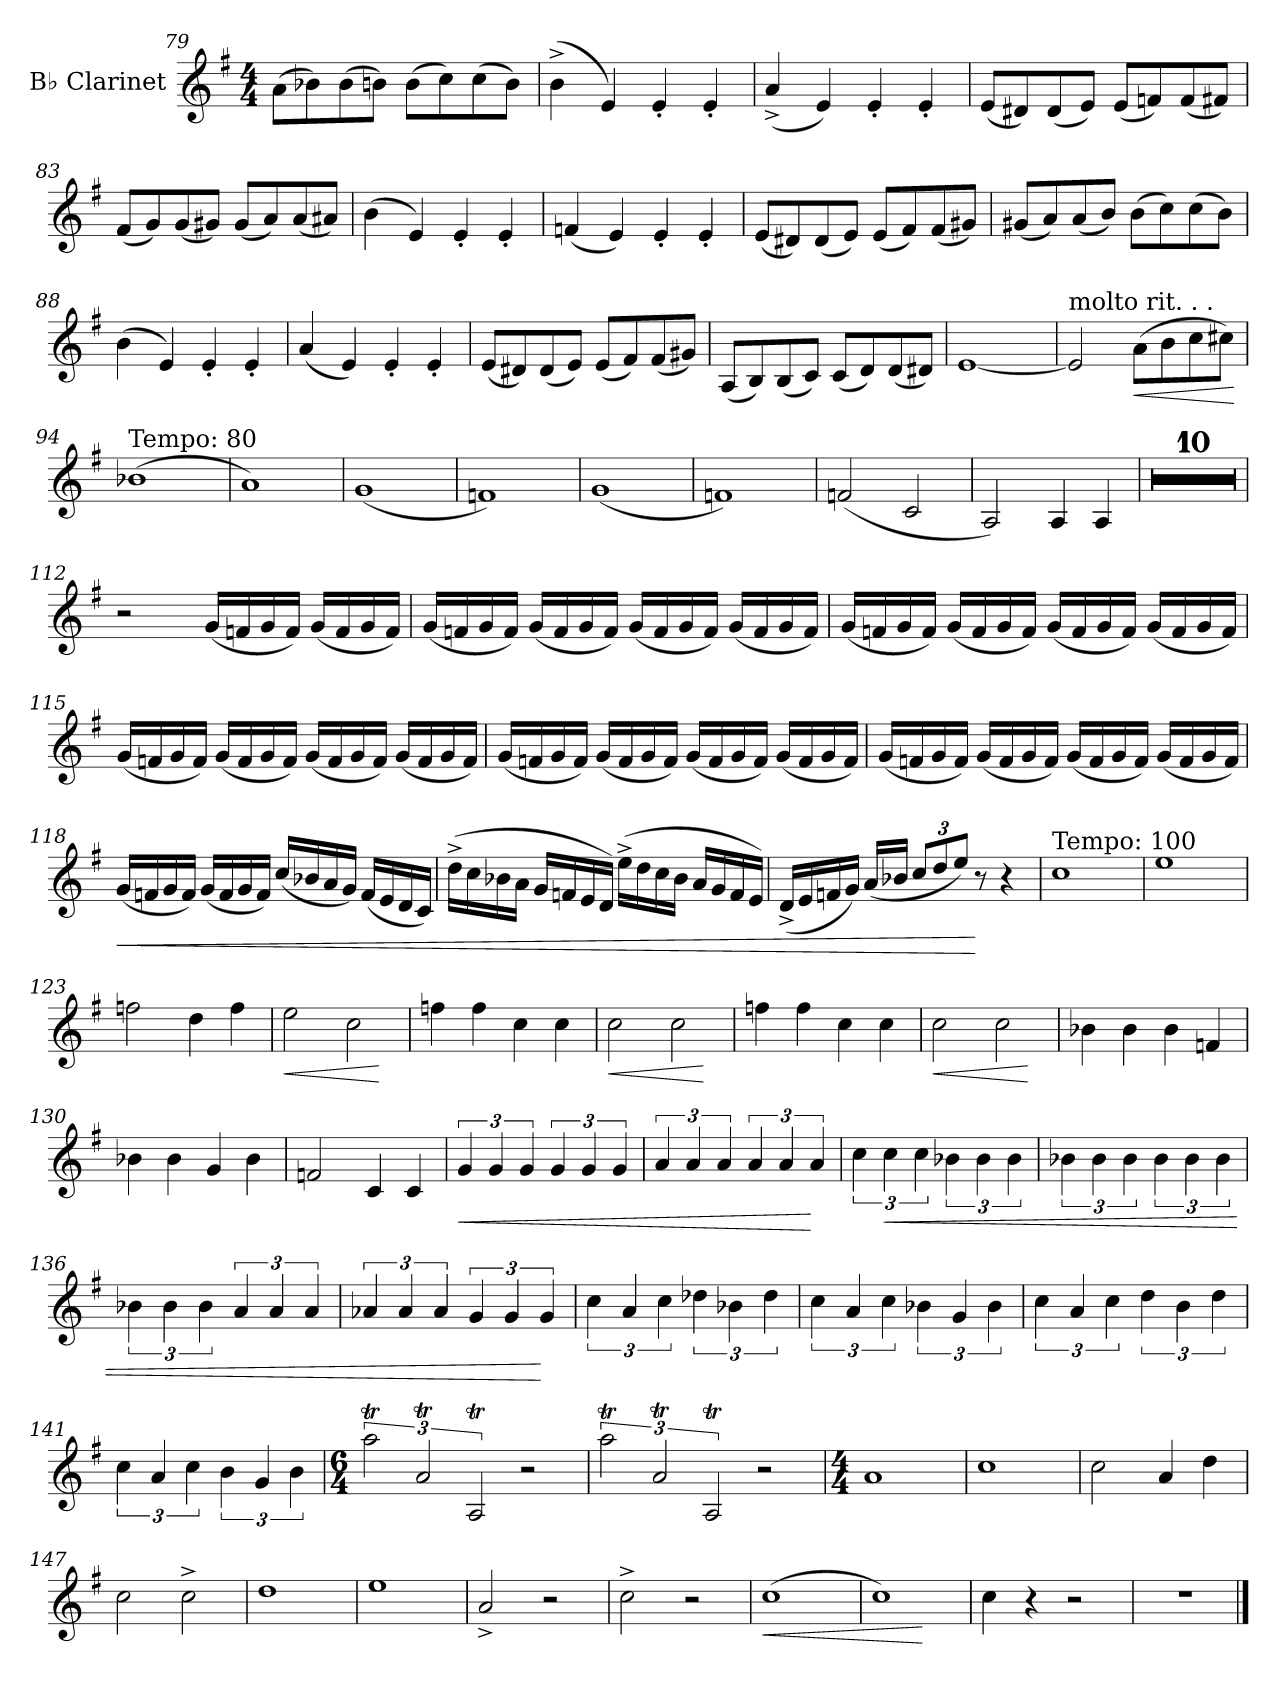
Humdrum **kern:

**kern	**dynam
*part1	*part1
*staff1	*staff1
*I"B♭ Clarinet	*
*I'B♭ Cl.	*
!!LO:LB:g=z
*clefG2	*
*ITrd1c2	*
*k[b-]	*
*F:	*
*M4/4	*
=79	=79
(8g\L	.
8a-X\)	.
(8a-\	.
8an\J)	.
(8a\L	.
8b-\)	.
(8b-\	.
8a\J)	.
=80	=80
(4a^\	.
4d/)	.
4d'/	.
4d'/	.
=81	=81
(4g^/	.
4d/)	.
4d'/	.
4d'/	.
=82	=82
(8d/L	.
8c#X/)	.
(8c#/	.
8d/J)	.
(8d/L	.
8e-X/)	.
(8e-/	.
8en/J)	.
=83	=83
(8e/L	.
8f/)	.
(8f/	.
8f#X/J)	.
(8f#/L	.
8g/)	.
(8g/	.
8g#X/J)	.
!!LO:LB:g=z
=84	=84
(4a\	.
4d/)	.
4d'/	.
4d'/	.
=85	=85
(4e-X/	.
4d/)	.
4d'/	.
4d'/	.
=86	=86
(8d/L	.
8c#X/)	.
(8c#/	.
8d/J)	.
(8d/L	.
8e/)	.
(8e/	.
8f#X/J)	.
=87	=87
(8f#X/L	.
8g/)	.
(8g/	.
8a/J)	.
(8a\L	.
8b-\)	.
(8b-\	.
8a\J)	.
=88	=88
(4a\	.
4d/)	.
4d'/	.
4d'/	.
=89	=89
(4g/	.
4d/)	.
4d'/	.
4d'/	.
!!LO:LB:g=z
=90	=90
(8d/L	.
8c#X/)	.
(8c#/	.
8d/J)	.
(8d/L	.
8e/)	.
(8e/	.
8f#X/J)	.
=91	=91
(8G/L	.
8A/)	.
(8A/	.
8B-/J)	.
(8B-/L	.
8c/)	.
(8c/	.
8c#X/J)	.
=92	=92
[1d	.
=93	=93
!LO:TX:a:t=molto rit. . .	!
2d/]	.
!	!LO:HP:b
(8g\L	<
8a\	.
8b-\	.
8bn\J)	.
.	[
=94	=94
!LO:TX:a:t=Tempo&colon; 80	!
(1a-X	.
=95	=95
1g)	.
=96	=96
(1f	.
=97	=97
1e-X)	.
=98	=98
(1f	.
=99	=99
1e-X)	.
!!LO:LB:g=z
=100	=100
(2e-X/	.
2B-/	.
=101	=101
2G/)	.
4G/	.
4G/	.
=102	=102
1r	.
=103	=103
1r	.
=104	=104
1r	.
=105	=105
1r	.
=106	=106
1r	.
=107	=107
1r	.
=108	=108
1r	.
=109	=109
1r	.
=110	=110
1r	.
=111	=111
1r	.
=112	=112
2r	.
(16f/LL	.
16e-X/	.
16f/	.
16e-/JJ)	.
(16f/LL	.
16e-/	.
16f/	.
16e-/JJ)	.
=113	=113
(16f/LL	.
16e-X/	.
16f/	.
16e-/JJ)	.
(16f/LL	.
16e-/	.
16f/	.
16e-/JJ)	.
(16f/LL	.
16e-/	.
16f/	.
16e-/JJ)	.
(16f/LL	.
16e-/	.
16f/	.
16e-/JJ)	.
!!LO:LB:g=z
=114	=114
(16f/LL	.
16e-X/	.
16f/	.
16e-/JJ)	.
(16f/LL	.
16e-/	.
16f/	.
16e-/JJ)	.
(16f/LL	.
16e-/	.
16f/	.
16e-/JJ)	.
(16f/LL	.
16e-/	.
16f/	.
16e-/JJ)	.
=115	=115
(16f/LL	.
16e-X/	.
16f/	.
16e-/JJ)	.
(16f/LL	.
16e-/	.
16f/	.
16e-/JJ)	.
(16f/LL	.
16e-/	.
16f/	.
16e-/JJ)	.
(16f/LL	.
16e-/	.
16f/	.
16e-/JJ)	.
!!LO:LB:g=z
=116	=116
(16f/LL	.
16e-X/	.
16f/	.
16e-/JJ)	.
(16f/LL	.
16e-/	.
16f/	.
16e-/JJ)	.
(16f/LL	.
16e-/	.
16f/	.
16e-/JJ)	.
(16f/LL	.
16e-/	.
16f/	.
16e-/JJ)	.
=117	=117
(16f/LL	.
16e-X/	.
16f/	.
16e-/JJ)	.
(16f/LL	.
16e-/	.
16f/	.
16e-/JJ)	.
(16f/LL	.
16e-/	.
16f/	.
16e-/JJ)	.
(16f/LL	.
16e-/	.
16f/	.
16e-/JJ)	.
!!LO:LB:g=z
=118	=118
!	!LO:HP:b
(16f/LL	<
16e-X/	.
16f/	.
16e-/JJ)	.
(16f/LL	.
16e-/	.
16f/	.
16e-/JJ)	.
(16b-/LL	.
16a-X/	.
16g/	.
16f/JJ)	.
(16e-/LL	.
16d/	.
16c/	.
16B-/JJ)	.
=119	=119
(16cc^\LL	.
16b-\	.
16a-X\	.
16g\JJ	.
16f/LL	.
16e-X/	.
16d/	.
16c/JJ)	.
(16dd^\LL	.
16cc\	.
16b-\	.
16a-\JJ	.
16g/LL	.
16f/	.
16e-/	.
16d/JJ)	.
!!LO:LB:g=z
=120	=120
(16c^/LL	.
16d/	.
16e-X/	.
16f/JJ)	.
(16g/LL	.
16a-X/JJ	.
*Xbrackettup	*
12b-/L	.
12cc/	.
12dd/J)	.
8r	[
4r	.
=121	=121
!LO:TX:a:t=Tempo&colon; 100	!
1b-	.
=122	=122
1dd	.
=123	=123
2ee-X\	.
4cc\	.
4ee-\	.
=124	=124
!	!LO:HP:b
2dd\	<
2b-\	.
.	[
=125	=125
4ee-X\	.
4ee-\	.
4b-\	.
4b-\	.
=126	=126
!	!LO:HP:b
2b-\	<
2b-\	.
.	[
=127	=127
4ee-X\	.
4ee-\	.
4b-\	.
4b-\	.
=128	=128
!	!LO:HP:b
2b-\	<
2b-\	.
.	[
!!LO:PB:g=z
=129	=129
4a-X\	.
4a-\	.
4a-\	.
4e-X/	.
=130	=130
4a-X\	.
4a-\	.
4f/	.
4a-\	.
=131	=131
2e-X/	.
4B-/	.
4B-/	.
=132	=132
*brackettup	*
!	!LO:HP:b
6f/	<
6f/	.
6f/	.
6f/	.
6f/	.
6f/	.
=133	=133
6g/	.
6g/	.
6g/	.
6g/	.
6g/	.
6g/	[
=134	=134
6b-\	.
!	!LO:HP:b
6b-\	<
6b-\	.
6a-X\	.
6a-\	.
6a-\	.
=135	=135
6a-X\	.
6a-\	.
6a-\	.
6a-\	.
6a-\	.
6a-\	.
!!LO:LB:g=z
=136	=136
6a-X\	.
6a-\	.
6a-\	.
6g/	.
6g/	.
6g/	.
=137	=137
6g-X/	.
6g-/	.
6g-/	.
6f/	.
6f/	.
6f/	[
=138	=138
6b-\	.
6g/	.
6b-\	.
6cc-X\	.
6a-X\	.
6cc-\	.
=139	=139
6b-\	.
6g/	.
6b-\	.
6a-X\	.
6f/	.
6a-\	.
=140	=140
6b-\	.
6g/	.
6b-\	.
6cc\	.
6a\	.
6cc\	.
=141	=141
6b-\	.
6g/	.
6b-\	.
6a\	.
6f/	.
6a\	.
!!LO:LB:g=z
=142	=142
*M6/4	*
3ggT\	.
3gT/	.
3GT/	.
2r	.
=143	=143
3ggT\	.
3gT/	.
3GT/	.
2r	.
=144	=144
*M4/4	*
1g	.
=145	=145
1b-	.
=146	=146
2b-\	.
4g/	.
4cc\	.
=147	=147
2b-\	.
2b-^\	.
=148	=148
1cc	.
=149	=149
1dd	.
=150	=150
2g^/	.
2r	.
=151	=151
2b-^\	.
2r	.
=152	=152
!	!LO:HP:b
(1b-	<
=153	=153
1b-)	.
.	[
!!LO:LB:g=z
=154	=154
4b-\	.
4r	.
2r	.
=155	=155
1r	.
==	==
*-	*-
